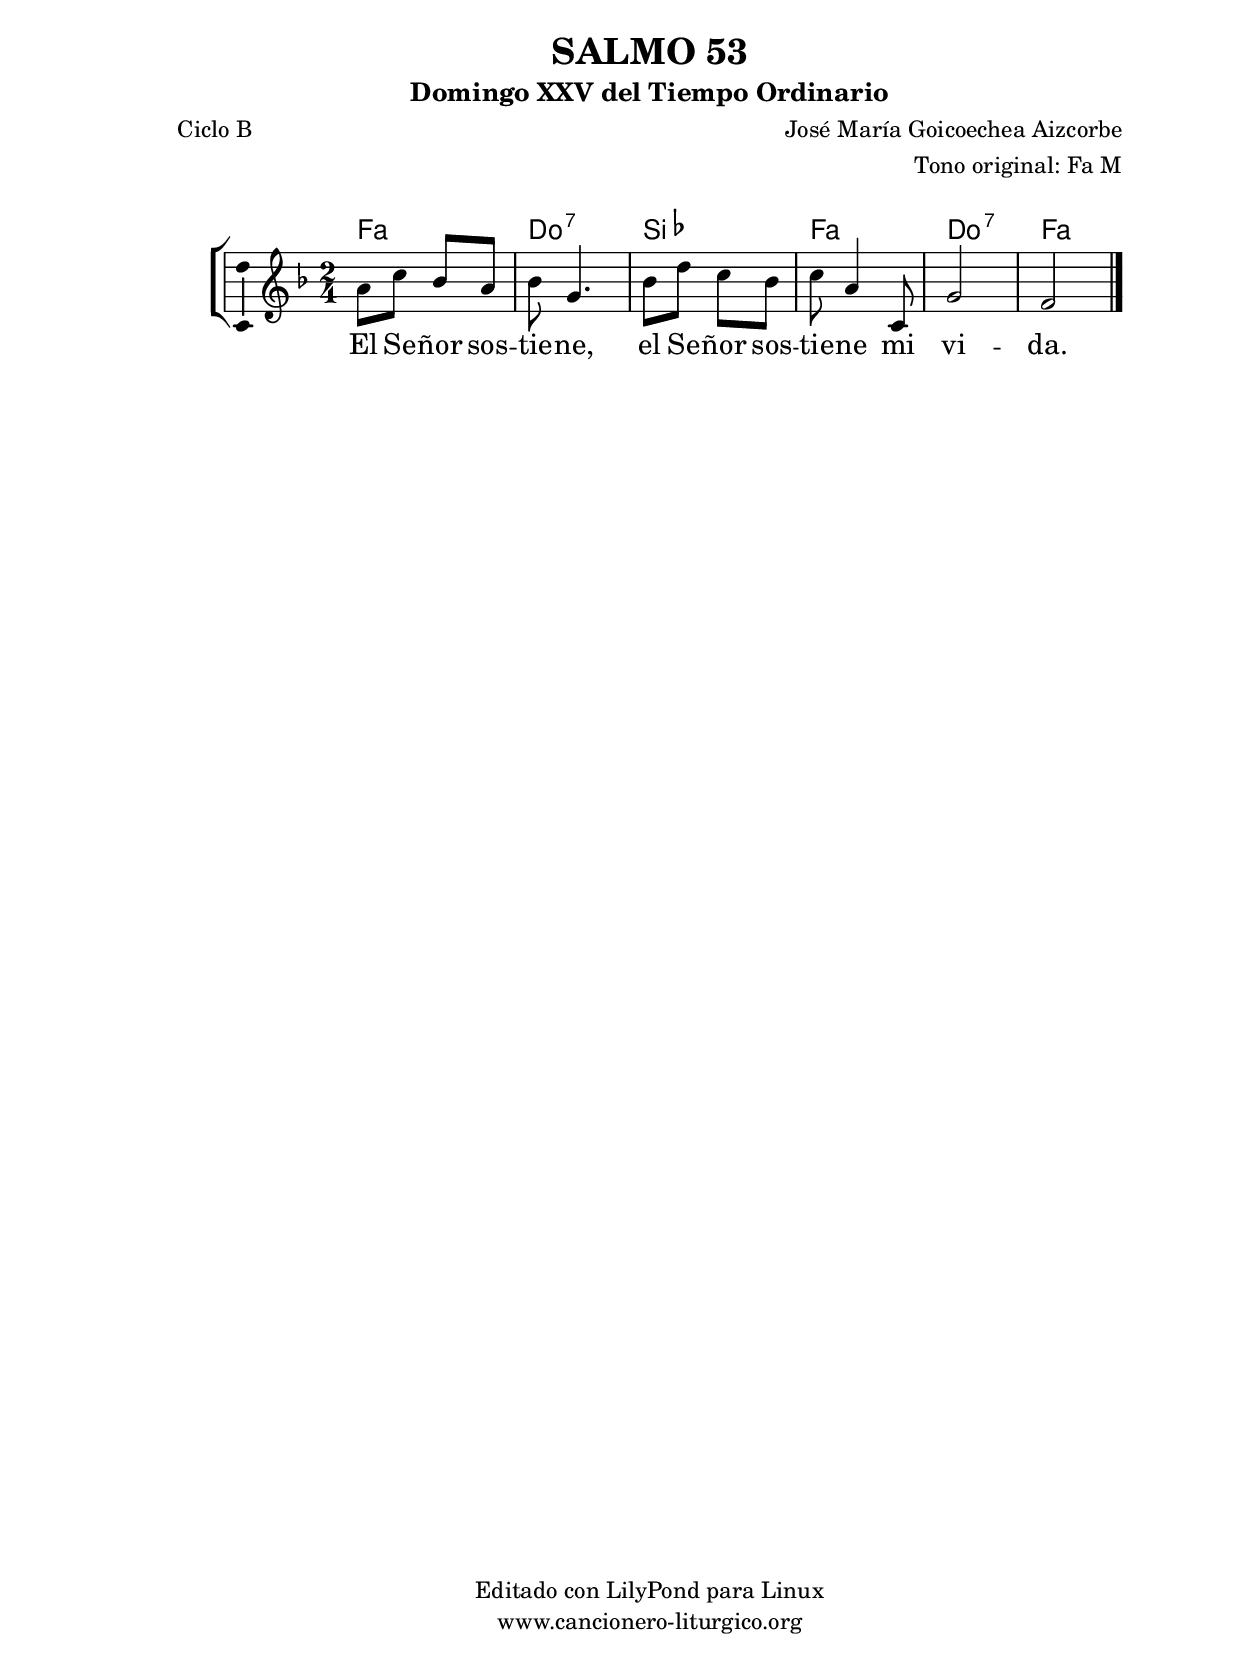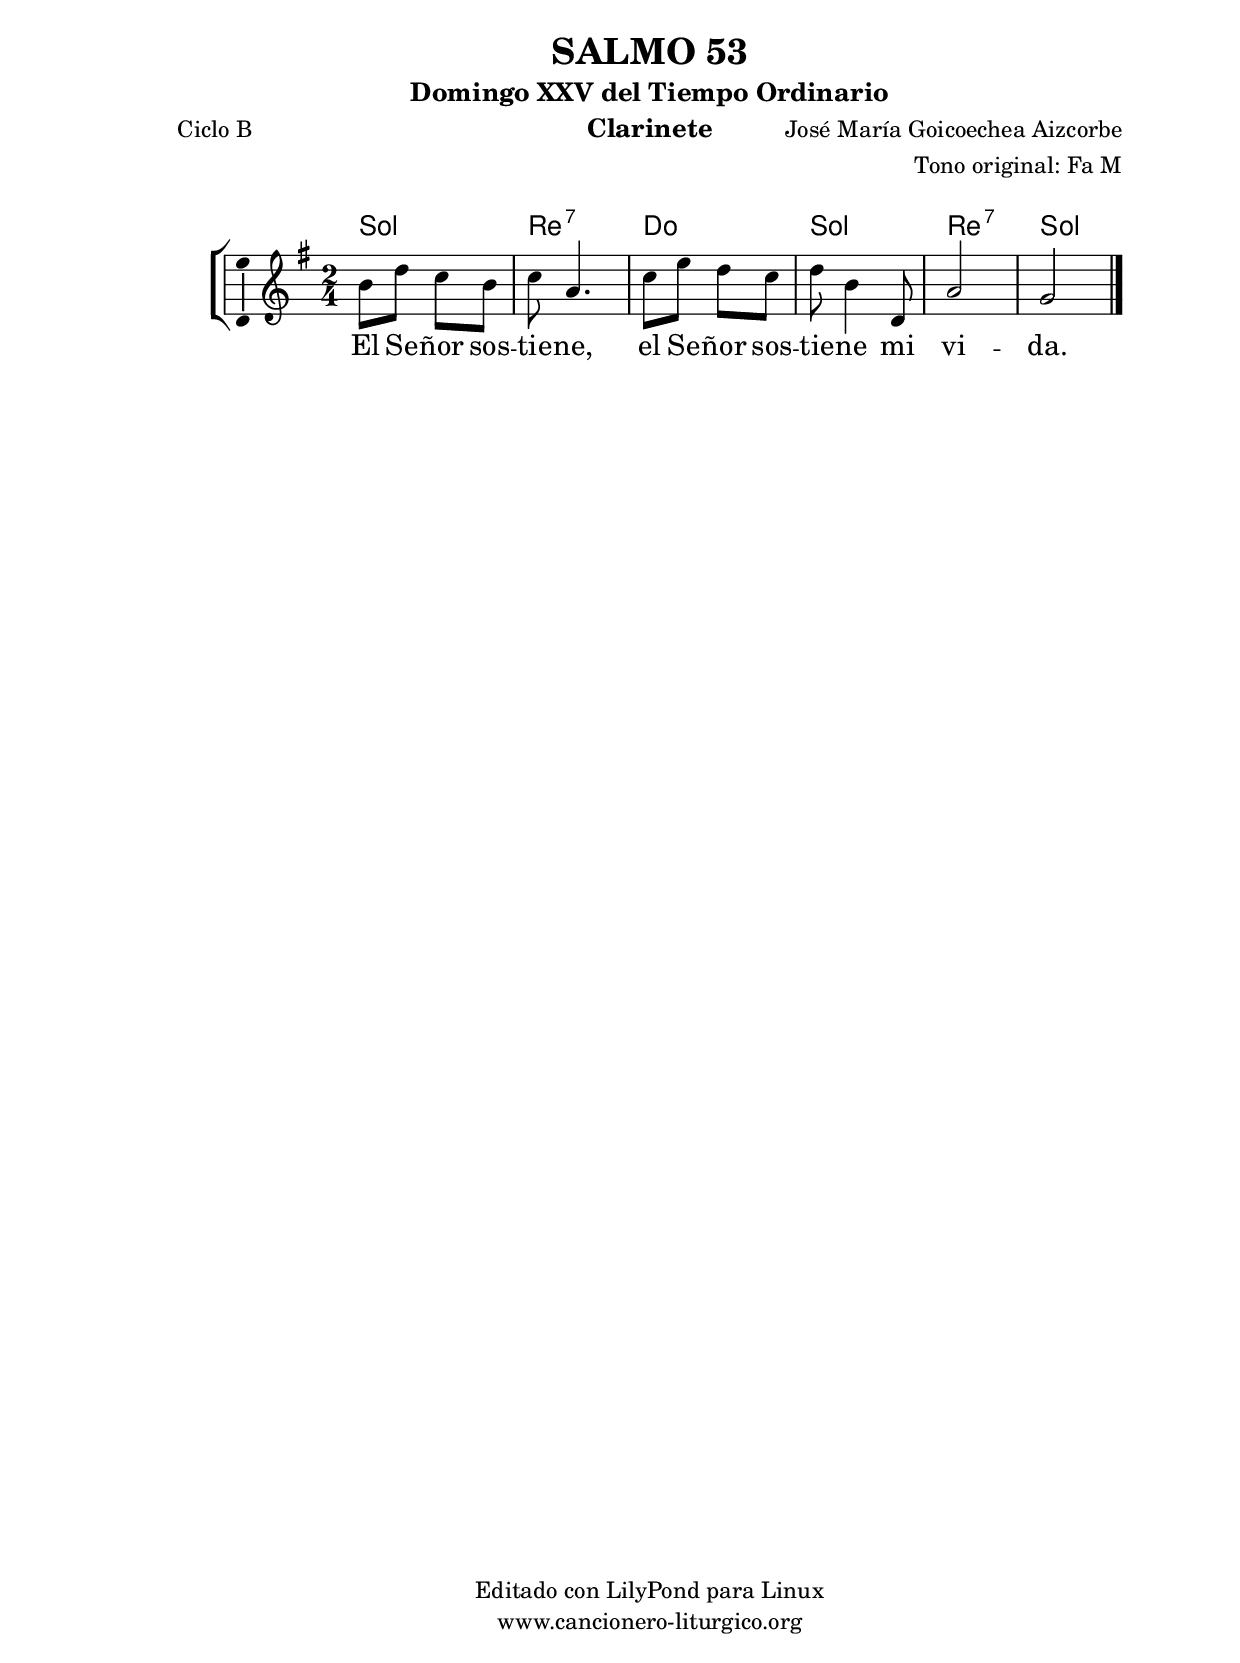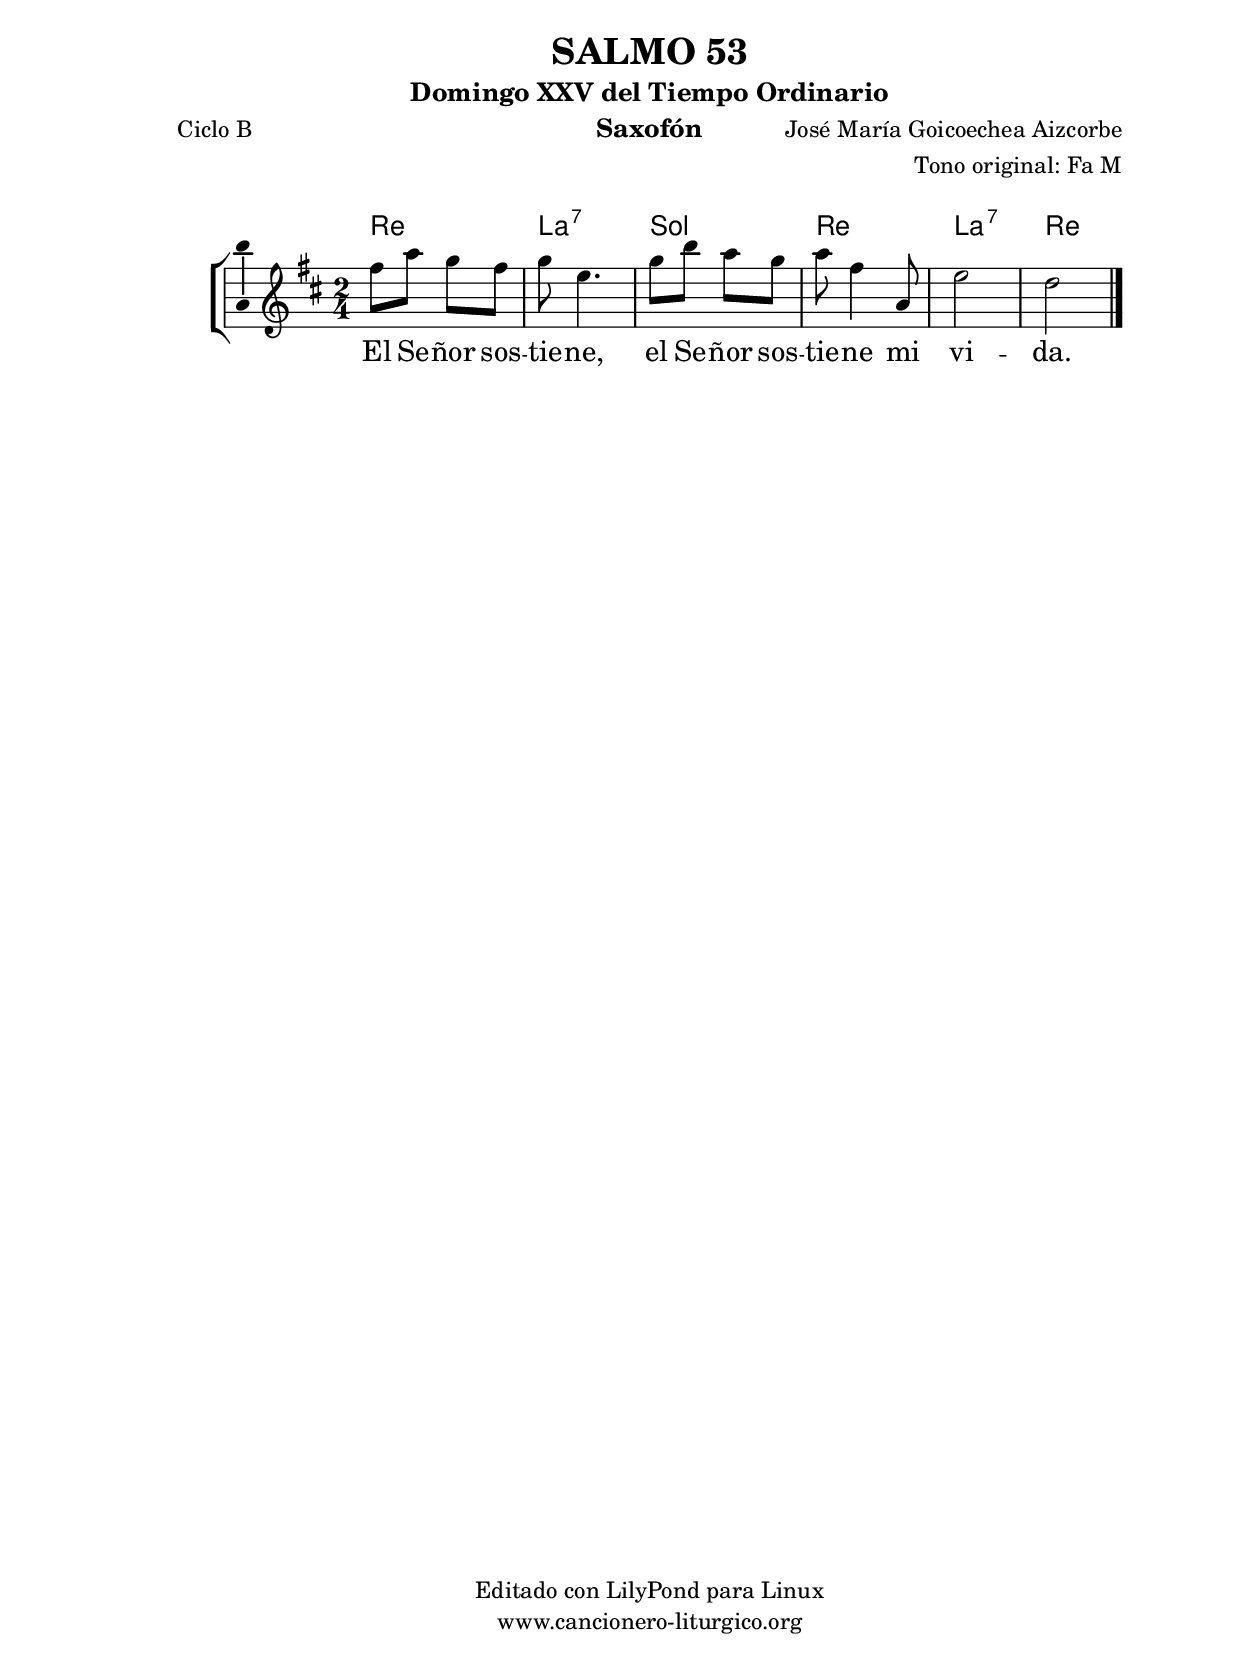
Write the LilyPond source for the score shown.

%
%para convertir .midi en .wav:
%timidity filename.midi -Ow -o finename.wav
%
%
%Para convertir de .wav a .mp3:
%lame -h -m j filename.wav
%
%
%para escuchar el midi:
%timidity nombrefichero.midi
%


%versión de lilypond para la que se ha escrito esta partitura:
\version "2.16.0"

	%Tamaño papel
	#(set-default-paper-size "a4")
	%Tamaño partitura
	#(set-global-staff-size 20)
	%No responde al pulsar sobre una nota
	#(ly:set-option 'point-and-click #f)

%parámetros del encabezamiento:
\header {
	title = "SALMO 53"
	subtitle = "Domingo XXV del Tiempo Ordinario"
	composer = "José María Goicoechea Aizcorbe"
	poet = "Ciclo B"
	meter = ""
	arranger = "Tono original: Fa M"
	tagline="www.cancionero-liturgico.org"
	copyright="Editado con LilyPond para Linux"
	}

%parámetros asociados al papel:
\paper  {
	oddHeaderMarkup = \markup {\fill-line { \on-the-fly #not-first-page \fromproperty #'header:title \on-the-fly #not-first-page \fromproperty #'header:composer }}
	evenHeaderMarkup = \markup {\fill-line { \fromproperty #'header:composer \fromproperty #'header:title }}
	#(set-paper-size "a4")
	print-page-number = ##f
	first-page-number = 1
	print-first-page-number = ##f
%	head-separation = 3.0 \cm
	top-margin = 2.0 \cm
	bottom-margin = 0.5\cm
%%%	bottom-margin = -1.0\cm
	left-margin = 3.0 \cm
	line-width = 16.0 \cm 
	indent = 8\mm
	interscoreline = 2.\mm
	between-system-space = 15\mm
%	para que las partituras no llenen la hoja:
	ragged-bottom = ##t
%	idem para la última hoja:
	ragged-last-bottom = ##f
%	para que las partituras llenen el ancho del papel:
	ragged-last = ##f
	after-title-space = 2.5 \cm
%page-count=1
%system-count=8

	%Flexible Vertical Spacing
%	markup-markup-spacing =
%	#'((basic-distance . 15) (minimum-distance . 15) (padding . 3))
	markup-system-spacing =
	#'((basic-distance . 15) (minimum-distance . 15) (padding . 3))
	system-system-spacing =
	#'((basic-distance . 15) (minimum-distance . 15) (padding . 3))
	score-system-spacing =
	#'((basic-distance . 15) (minimum-distance . 15) (padding . 5))
%	top-system-spacing = % header
%	#'((basic-distance . 8) (minimum-distance . 0) (padding . 3))
%	top-markup-spacing =
%	#'((basic-distance . 20) (minimum-distance . 20) (padding . 3))
	last-bottom-spacing = % footer
	#'((basic-distance . 5) (minimum-distance . 5) (padding . 3))
%	score-markup-spacing =
%	#'((basic-distance . 16) (minimum-distance . 13) (padding . 3))

	}


%parámetros que afectan a toda la partitura:
global =  {
	%clave de sol (G):
	\clef G
	%armadura:
%	\transpose bes c
	\key f \major
	\tempo 4=80
	\set Score.tempoHideNote = ##t
	}


acordes = {
	\italianChords
	\chordmode {
%	\transpose bes c
{

f2 c:7 bes f c:7 f

	}
	}
}

melodia = 
%	\transpose bes c'
{
	\relative c''{

\time 2/4

a8 c bes a
bes8 g4.
bes8 d c bes
c8 a4 c,8
g'2
f2

	\bar "|."
	}
	}


texto = \lyricmode {
El Se -- ñor sos -- tie -- ne,
el Se -- ñor sos -- tie -- ne mi vi -- da.
	}


acordesStaff = \context ChordNames = acordesStaff <<
	\set chordChanges = ##t
	\acordes
	>>


vozStaff = \context Voice = vozStaff
\with {\consists "Ambitus_engraver"}
<<
%	\set Staff.instrumentName = ""
%	\set Staff.shortInstrumentName = ""
%	\set Staff.midiInstrument = #"clarinet"
%	\set Staff.midiInstrument = #"cello"
%	\set Staff.midiInstrument = #"flute"
	\set Staff.midiInstrument = #"electric guitar (jazz)"
%	\set Staff.midiInstrument = #"english horn"
%	\set Staff.midiInstrument = #"violin"
%	\set Staff.midiInstrument = #"glockenspiel"
	\set Staff.midiMinimumVolume = #0.7
	\set Staff.midiMaximumVolume = #0.9
	\global
	\melodia
	>>


textoStaff = \context Lyrics = textoStaff <<
	\lyricsto vozStaff \texto
	>>

\book {
	\score {
		\context ChoirStaff {
			\override StaffGroup.SystemStartBracket #'collapse-height = #1
			\override Score.SystemStartBar #'collapse-height = #1
			<<
			\acordesStaff
			\vozStaff
			\textoStaff
			>>
			}
		\layout {
	    		\context {
				\Lyrics
				\override LyricText #'font-size = #2
				}
	   		 \context {
				\Score
				%fontSize = #3
				\override StaffSymbol #'staff-space = #(magstep +3)
				%\override Beam #'thickness = #0.55
				%\override SpacingSpanner #'spacing-increment = #1.0
				%\override Slur #'height-limit = #1.5
				}
			}
		}
	\score {
		\unfoldRepeats
		\context ChoirStaff {
			<<
			\acordesStaff
			\vozStaff
			>>
			}
		\midi {
	  		\context {
	  			\Score
				tempoWholesPerMinute = #(ly:make-moment 70 4)
				}
			}
		}
	}

%Partitura para clarinete
#(define output-suffix "C")
\book {
	\header{
		instrument = "Clarinete"
		}
	\score {
		\context ChoirStaff {
			\override StaffGroup.SystemStartBracket #'collapse-height = #1
			\override Score.SystemStartBar #'collapse-height = #1
\transpose c d
			<<
			\acordesStaff
			\vozStaff
			\textoStaff
			>>
			}
		\layout {
	    		\context {
				\Lyrics
				\override LyricText #'font-size = #2
				}
	   		 \context {
				\Score
				%fontSize = #3
				\override StaffSymbol #'staff-space = #(magstep +3)
				%\override Beam #'thickness = #0.55
				%\override SpacingSpanner #'spacing-increment = #1.0
				%\override Slur #'height-limit = #1.5
				}
			}
		}
	}

%Partitura para saxofón
#(define output-suffix "S")
\book {
	\header{
		instrument = "Saxofón"
		}
	\score {
		\context ChoirStaff {
			\override StaffGroup.SystemStartBracket #'collapse-height = #1
			\override Score.SystemStartBar #'collapse-height = #1
\transpose c a
			<<
			\acordesStaff
			\vozStaff
			\textoStaff
			>>
			}
		\layout {
	    		\context {
				\Lyrics
				\override LyricText #'font-size = #2
				}
	   		 \context {
				\Score
				%fontSize = #3
				\override StaffSymbol #'staff-space = #(magstep +3)
				%\override Beam #'thickness = #0.55
				%\override SpacingSpanner #'spacing-increment = #1.0
				%\override Slur #'height-limit = #1.5
				}
			}
		}
	}

